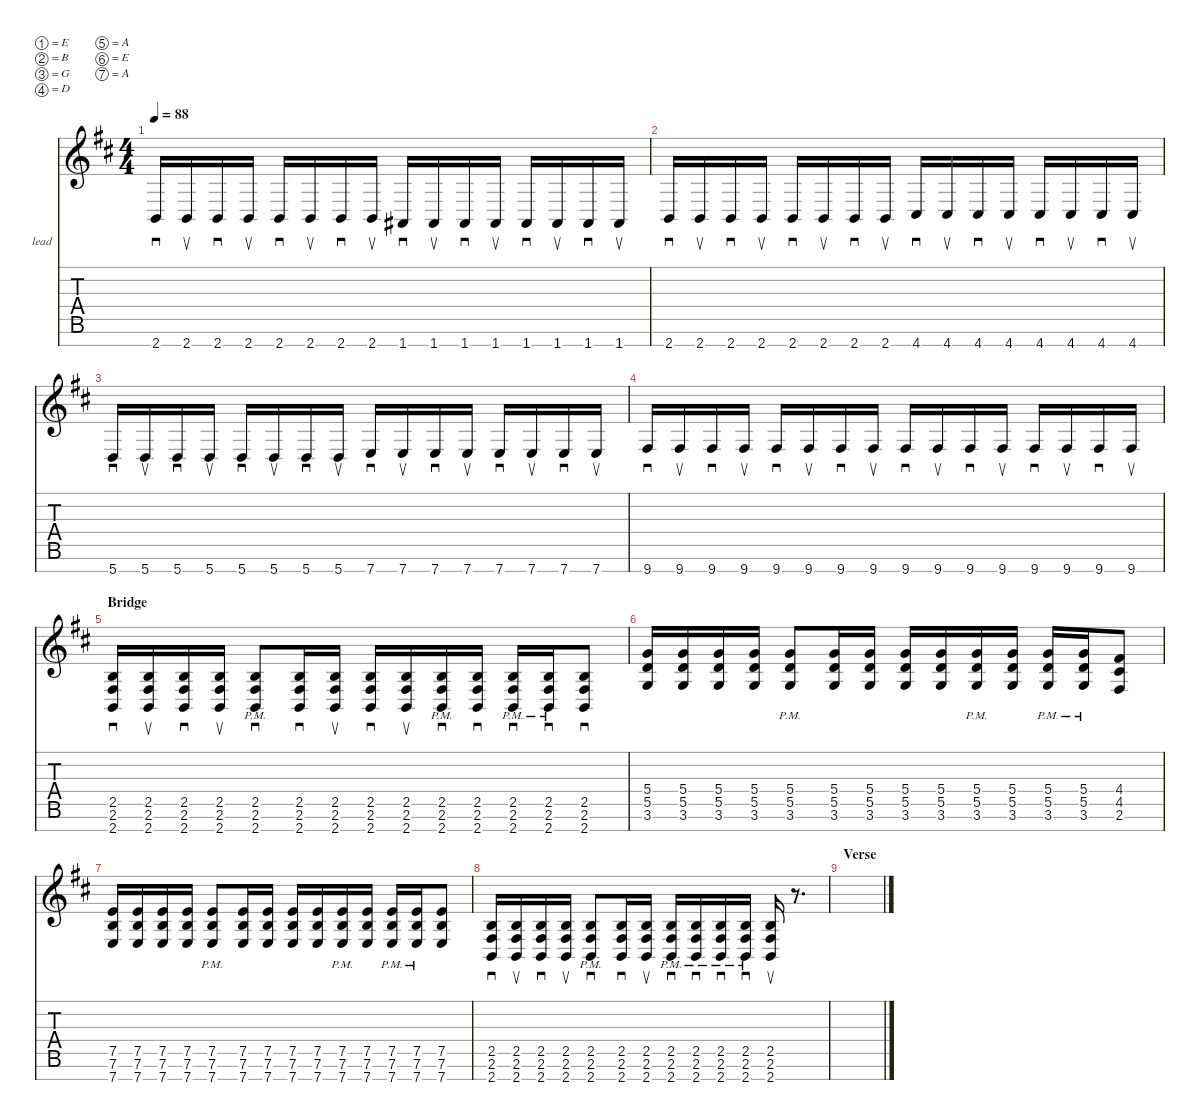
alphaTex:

\defaultSystemsLayout 4
\hideDynamics
\bracketExtendMode nobrackets
\firstSystemTrackNameOrientation horizontal
\otherSystemsTrackNameOrientation horizontal
\track ("Lead Guitar" "lead") {solo instrument distortionguitar}
\staff {score tabs}
\tuning (E4 B3 G3 D3 A2 E2 A1)
\ts (4 4)
\tempo 88
\clef g2
\scale
1.05412
\ks bminor
2.7.16{sd dy mf} 2.7.16{su} 2.7.16{sd} 2.7.16{su} 2.7.16{sd} 2.7.16{su} 2.7.16{sd} 2.7.16{su} 1.7.16{sd} 1.7.16{su} 1.7.16{sd} 1.7.16{su} 1.7.16{sd} 1.7.16{su} 1.7.16{sd} 1.7.16{su} |
\scale
0.945884 2.7.16{sd} 2.7.16{su} 2.7.16{sd} 2.7.16{su} 2.7.16{sd} 2.7.16{su} 2.7.16{sd} 2.7.16{su} 4.7.16{sd} 4.7.16{su} 4.7.16{sd} 4.7.16{su} 4.7.16{sd} 4.7.16{su} 4.7.16{sd} 4.7.16{su} |
\scale
1.04969 5.7.16{sd} 5.7.16{su} 5.7.16{sd} 5.7.16{su} 5.7.16{sd} 5.7.16{su} 5.7.16{sd} 5.7.16{su} 7.7.16{sd} 7.7.16{su} 7.7.16{sd} 7.7.16{su} 7.7.16{sd} 7.7.16{su} 7.7.16{sd} 7.7.16{su} |
\scale
0.950305 9.7.16{sd} 9.7.16{su} 9.7.16{sd} 9.7.16{su} 9.7.16{sd} 9.7.16{su} 9.7.16{sd} 9.7.16{su} 9.7.16{sd} 9.7.16{su} 9.7.16{sd} 9.7.16{su} 9.7.16{sd} 9.7.16{su} 9.7.16{sd} 9.7.16{su} |
\section ("" "Bridge")
\scale
1.05412 (2.7 2.6 2.5).16{sd} (2.7 2.6 2.5).16{su} (2.7 2.6 2.5).16{sd} (2.7 2.6 2.5).16{su} (2.7{pm} 2.6{pm} 2.5{pm}).8{sd} (2.7 2.6 2.5).16{sd} (2.7 2.6 2.5).16{su} (2.7 2.6 2.5).16{sd} (2.7 2.6 2.5).16{su} (2.7{pm} 2.6{pm} 2.5{pm}).16{sd} (2.7 2.6 2.5).16{sd} (2.7{pm} 2.6{pm} 2.5{pm}).16{sd} (2.5{pm} 2.6{pm} 2.7{pm}).16{sd} (2.7 2.6 2.5).8{sd} |
\scale
0.945884 (3.6 5.5 5.4).16 (3.6 5.5 5.4).16 (3.6 5.5 5.4).16 (3.6 5.5 5.4).16 (3.6{pm} 5.5{pm} 5.4{pm}).8 (3.6 5.5 5.4).16 (3.6 5.5 5.4).16 (3.6 5.5 5.4).16 (3.6 5.5 5.4).16 (3.6{pm} 5.5{pm} 5.4{pm}).16 (3.6 5.5 5.4).16 (3.6{pm} 5.5{pm} 5.4{pm}).16 (3.6{pm} 5.5{pm} 5.4{pm}).16 (2.6 4.5 4.4).8 |
\scale
1.04969 (7.7 7.6 7.5).16 (7.7 7.6 7.5).16 (7.7 7.6 7.5).16 (7.7 7.6 7.5).16 (7.7{pm} 7.6{pm} 7.5{pm}).8 (7.7 7.6 7.5).16 (7.7 7.6 7.5).16 (7.7 7.6 7.5).16 (7.7 7.6 7.5).16 (7.7{pm} 7.6{pm} 7.5{pm}).16 (7.7 7.6 7.5).16 (7.7{pm} 7.6{pm} 7.5{pm}).16 (7.7{pm} 7.6{pm} 7.5{pm}).16 (7.7 7.6 7.5).8 |
\scale
0.950305 (2.7 2.6 2.5).16{sd} (2.7 2.6 2.5).16{su} (2.7 2.6 2.5).16{sd} (2.7 2.6 2.5).16{su} (2.7{pm} 2.6{pm} 2.5{pm}).8{sd} (2.7 2.6 2.5).16{sd} (2.7 2.6 2.5).16{su} (2.7{pm} 2.6{pm} 2.5{pm}).16{sd} (2.7{pm} 2.6{pm} 2.5{pm}).16{sd} (2.7{pm} 2.6{pm} 2.5{pm}).16{sd} (2.7{pm} 2.6{pm} 2.5{pm}).16{sd} (2.7 2.6 2.5).16{su} r.8{d} |
\section ("" "Verse")
\scale
1.05412 |
\scale
0.945884 |
\scale
1.05412 |
\scale
0.945884 |
\scale
1.05412 |
\scale
0.945884 |
\scale
1.04969 |
\scale
0.950305
